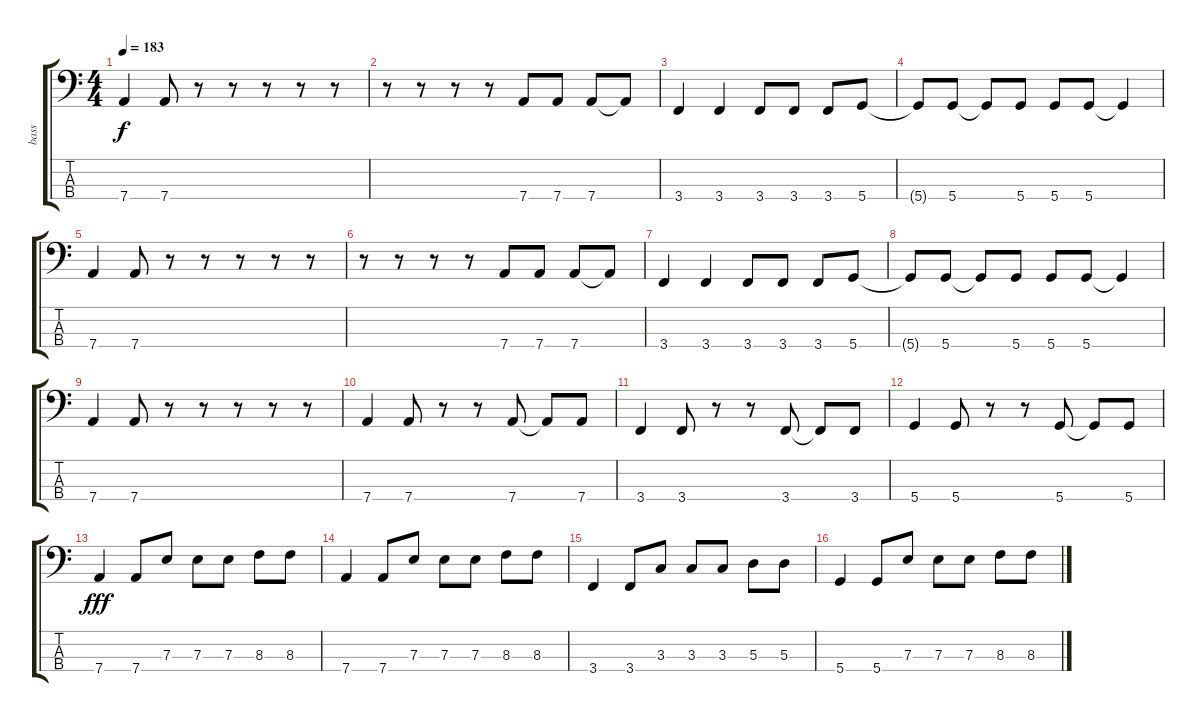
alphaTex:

\track ("bass" "bass") {instrument electricbasspick}
\staff {score tabs}
\tuning (G2 D2 A1 D1) {hide}
\ts (4 4)
\tempo 183
\clef f4
\ks c
7.4.4{dy f} 7.4.8 r.8 r.8 r.8 r.8 r.8 |
r.8 r.8 r.8 r.8 7.4.8 7.4.8 7.4.8 7.4{t}.8 |
3.4.4 3.4.4 3.4.8 3.4.8 3.4.8 5.4.8 |
5.4{t}.8 5.4.8 5.4{t}.8 5.4.8 5.4.8 5.4.8 5.4{t}.4 |
7.4.4 7.4.8 r.8 r.8 r.8 r.8 r.8 |
r.8 r.8 r.8 r.8 7.4.8 7.4.8 7.4.8 7.4{t}.8 |
3.4.4 3.4.4 3.4.8 3.4.8 3.4.8 5.4.8 |
5.4{t}.8 5.4.8 5.4{t}.8 5.4.8 5.4.8 5.4.8 5.4{t}.4 |
7.4.4 7.4.8 r.8 r.8 r.8 r.8 r.8 |
7.4.4 7.4.8 r.8 r.8 7.4.8 7.4{t}.8 7.4.8 |
3.4.4 3.4.8 r.8 r.8 3.4.8 3.4{t}.8 3.4.8 |
5.4.4 5.4.8 r.8 r.8 5.4.8 5.4{t}.8 5.4.8 |
7.4.4{dy fff} 7.4.8 7.3.8 7.3.8 7.3.8 8.3.8 8.3.8 |
7.4.4 7.4.8 7.3.8 7.3.8 7.3.8 8.3.8 8.3.8 |
3.4.4 3.4.8 3.3.8 3.3.8 3.3.8 5.3.8 5.3.8 |
5.4.4 5.4.8 7.3.8 7.3.8 7.3.8 8.3.8 8.3.8
